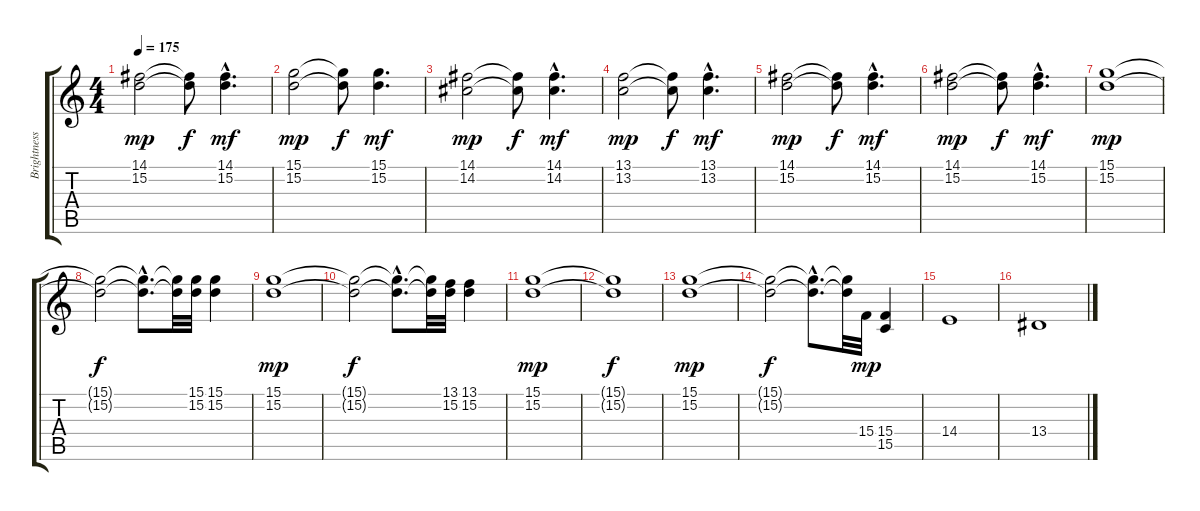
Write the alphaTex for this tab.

\track ("Brightness" "Brightness") {instrument fx5brightness}
\staff {score tabs}
\tuning (E4 B3 G3 D3 A2 E2) {hide}
\ts (4 4)
\tempo 175
\clef g2
\ks c
(14.1 15.2).2{dy mp} (14.1{t} 15.2{t}).8{dy f} (14.1{hac} 15.2{hac}).4{d dy mf} |
(15.1 15.2).2{dy mp} (15.1{t} 15.2{t}).8{dy f} (15.1 15.2).4{d dy mf} |
(14.1 14.2).2{dy mp} (14.1{t} 14.2{t}).8{dy f} (14.1{hac} 14.2{hac}).4{d dy mf} |
(13.1 13.2).2{dy mp} (13.1{t} 13.2{t}).8{dy f} (13.1{hac} 13.2{hac}).4{d dy mf} |
(14.1 15.2).2{dy mp} (14.1{t} 15.2{t}).8{dy f} (14.1{hac} 15.2{hac}).4{d dy mf} |
(14.1 15.2).2{dy mp} (14.1{t} 15.2{t}).8{dy f} (14.1{hac} 15.2{hac}).4{d dy mf} |
(15.1 15.2).1{dy mp} |
(15.1{t} 15.2{t}).2{dy f} (15.1{hac t} 15.2{hac t}).8{d} (15.1{t} 15.2{t}).32 (15.1 15.2).32 (15.1 15.2).4 |
(15.1 15.2).1{dy mp} |
(15.1{t} 15.2{t}).2{dy f} (15.1{hac t} 15.2{hac t}).8{d} (15.1{t} 15.2{t}).32 (13.1 15.2).32 (13.1 15.2).4 |
(15.1 15.2).1{dy mp} |
(15.1{t} 15.2{t}).1{dy f} |
(15.1 15.2).1{dy mp} |
(15.1{t} 15.2{t}).2{dy f} (15.1{hac t} 15.2{hac t}).8{d} (15.1{t} 15.2{t}).32 15.4.32{dy mp} (15.4 15.5).4 |
14.4.1 |
13.4.1
